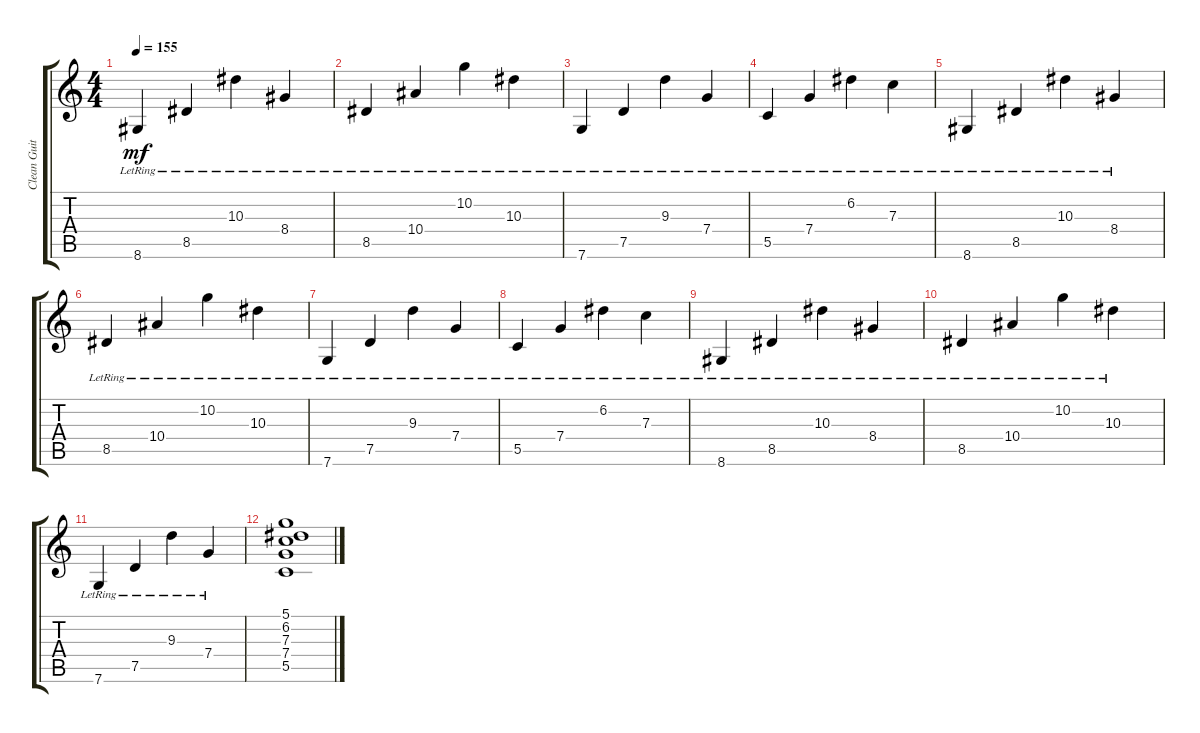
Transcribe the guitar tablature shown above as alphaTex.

\track ("Clean Guitar" "Clean Guit") {instrument electricguitarclean}
\staff {score tabs}
\tuning (D4 A3 F3 C3 G2 C2) {hide}
\ts (4 4)
\tempo 155
\clef g2
\ks c
8.6{lr}.4{dy mf} 8.5{lr}.4 10.3{lr}.4 8.4{lr}.4 |
8.5{lr}.4 10.4{lr}.4 10.2{lr}.4 10.3{lr}.4 |
7.6{lr}.4 7.5{lr}.4 9.3{lr}.4 7.4{lr}.4 |
5.5{lr}.4 7.4{lr}.4 6.2{lr}.4 7.3{lr}.4 |
8.6{lr}.4 8.5{lr}.4 10.3{lr}.4 8.4{lr}.4 |
8.5{lr}.4 10.4{lr}.4 10.2{lr}.4 10.3{lr}.4 |
7.6{lr}.4 7.5{lr}.4 9.3{lr}.4 7.4{lr}.4 |
5.5{lr}.4 7.4{lr}.4 6.2{lr}.4 7.3{lr}.4 |
8.6{lr}.4 8.5{lr}.4 10.3{lr}.4 8.4{lr}.4 |
8.5{lr}.4 10.4{lr}.4 10.2{lr}.4 10.3{lr}.4 |
7.6{lr}.4 7.5{lr}.4 9.3{lr}.4 7.4{lr}.4 |
(5.1 6.2 7.3 7.4 5.5).1
